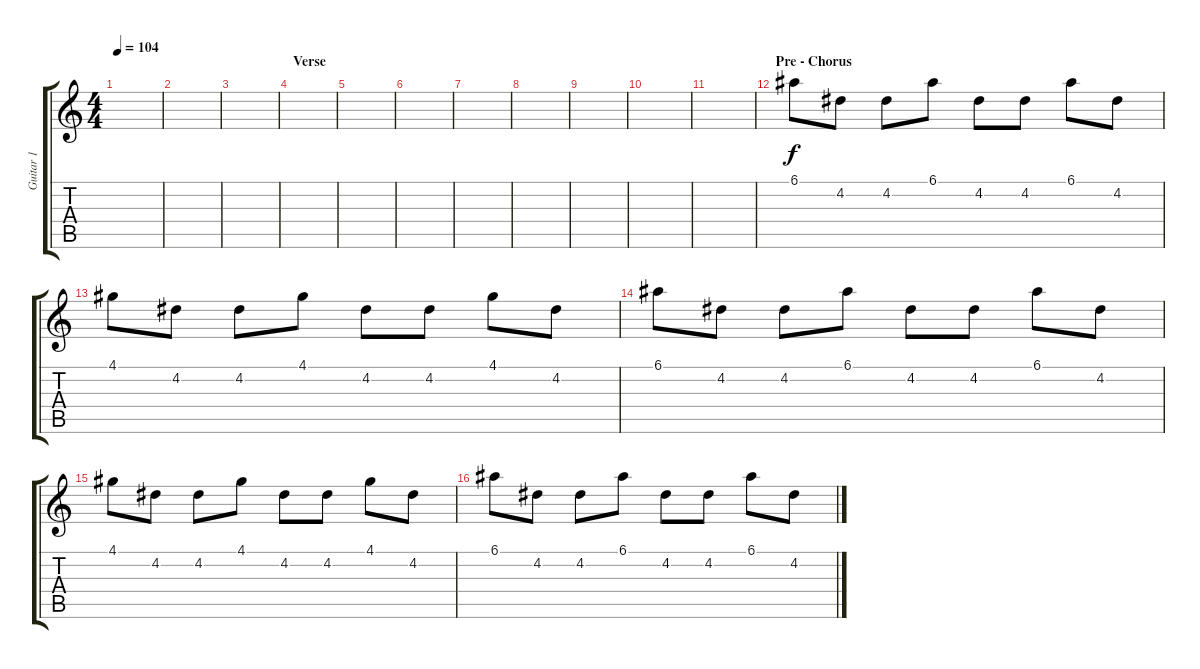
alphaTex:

\track ("Guitar 1" "Guitar 1") {instrument acousticguitarsteel}
\staff {score tabs}
\tuning (E4 B3 G3 D3 A2 E2) {hide}
\ts (4 4)
\tempo 104
\clef g2
\ks c
|
|
|
\section ("" "Verse")
|
|
|
|
|
|
|
|
\section ("" "Pre - Chorus")
6.1.8 4.2.8 4.2.8 6.1.8 4.2.8 4.2.8 6.1.8 4.2.8 |
4.1.8 4.2.8 4.2.8 4.1.8 4.2.8 4.2.8 4.1.8 4.2.8 |
6.1.8 4.2.8 4.2.8 6.1.8 4.2.8 4.2.8 6.1.8 4.2.8 |
4.1.8 4.2.8 4.2.8 4.1.8 4.2.8 4.2.8 4.1.8 4.2.8 |
6.1.8 4.2.8 4.2.8 6.1.8 4.2.8 4.2.8 6.1.8 4.2.8
